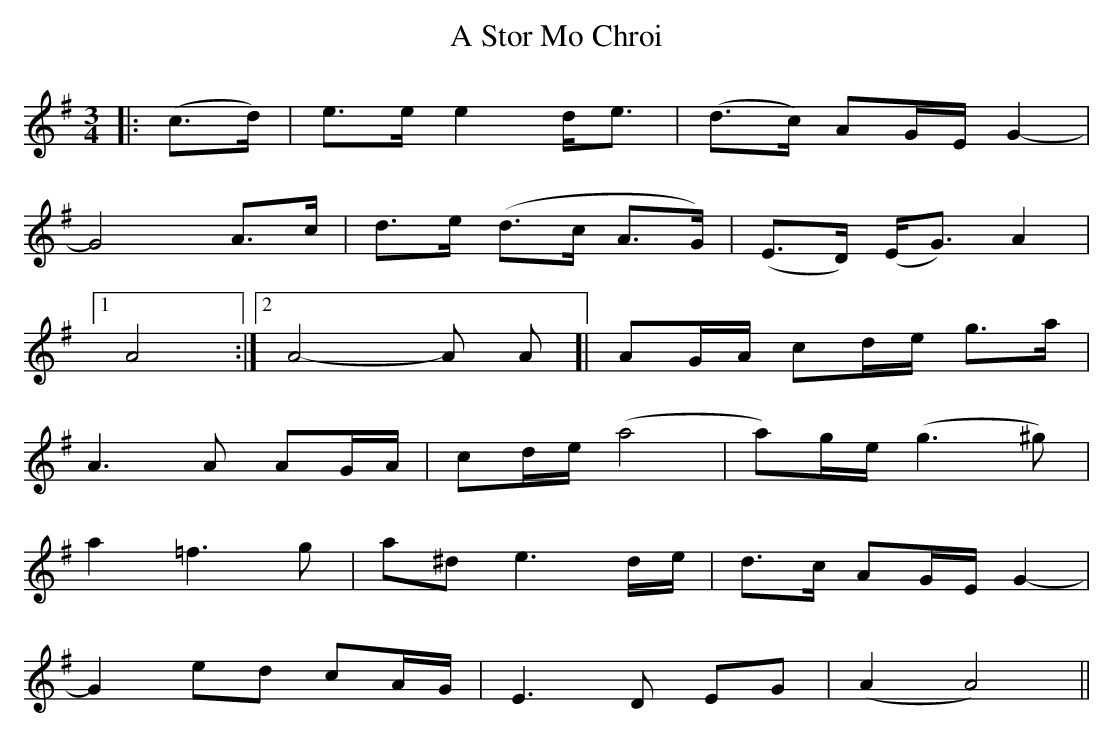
X:1
T: A Stor Mo Chroi
M: 3/4
L: 1/8
K: Emin
|:(c3/2d/)|e3/2e/ e2d<e|(d>c) AG/E/ G2-|
G4A3/2c/|d3/2e/ (d>c A>G)|(E3/2D/) (E<G) A2|
[1A4:|2 A4-A A]|AG/A/ cd/e/ g3/2a/|
A3A AG/A/|cd/e/ (a4|a)g/e/ (g3 ^g)|
a2=f3g|a^de3 d/e/|d>c AG/E/ G2-|
G2ed cA/G/|E3D EG|(A2A4)||
